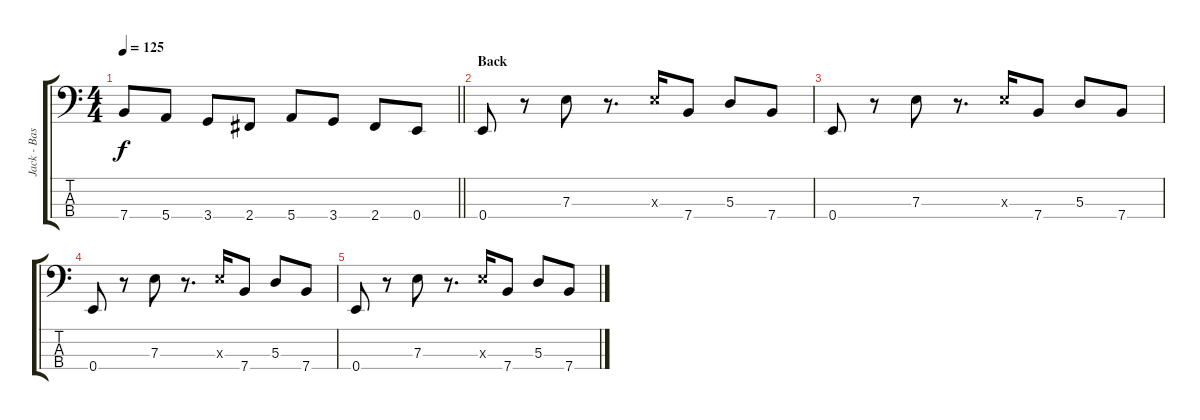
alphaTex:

\track ("Jack - Bass" "Jack - Bas") {instrument electricbassfinger}
\staff {score tabs}
\tuning (G2 D2 A1 E1) {hide}
\ts (4 4)
\tempo 125
\clef f4
\barLineRight lightlight
\ks c
7.4.8{dy f} 5.4.8 3.4.8 2.4.8 5.4.8 3.4.8 2.4.8 0.4.8 |
\section ("" "Back")
0.4.8 r.8 7.3.8 r.8{d} 7.3{x}.16 7.4.8 5.3.8 7.4.8 |
0.4.8 r.8 7.3.8 r.8{d} 7.3{x}.16 7.4.8 5.3.8 7.4.8 |
0.4.8 r.8 7.3.8 r.8{d} 7.3{x}.16 7.4.8 5.3.8 7.4.8 |
0.4.8 r.8 7.3.8 r.8{d} 7.3{x}.16 7.4.8 5.3.8 7.4.8
